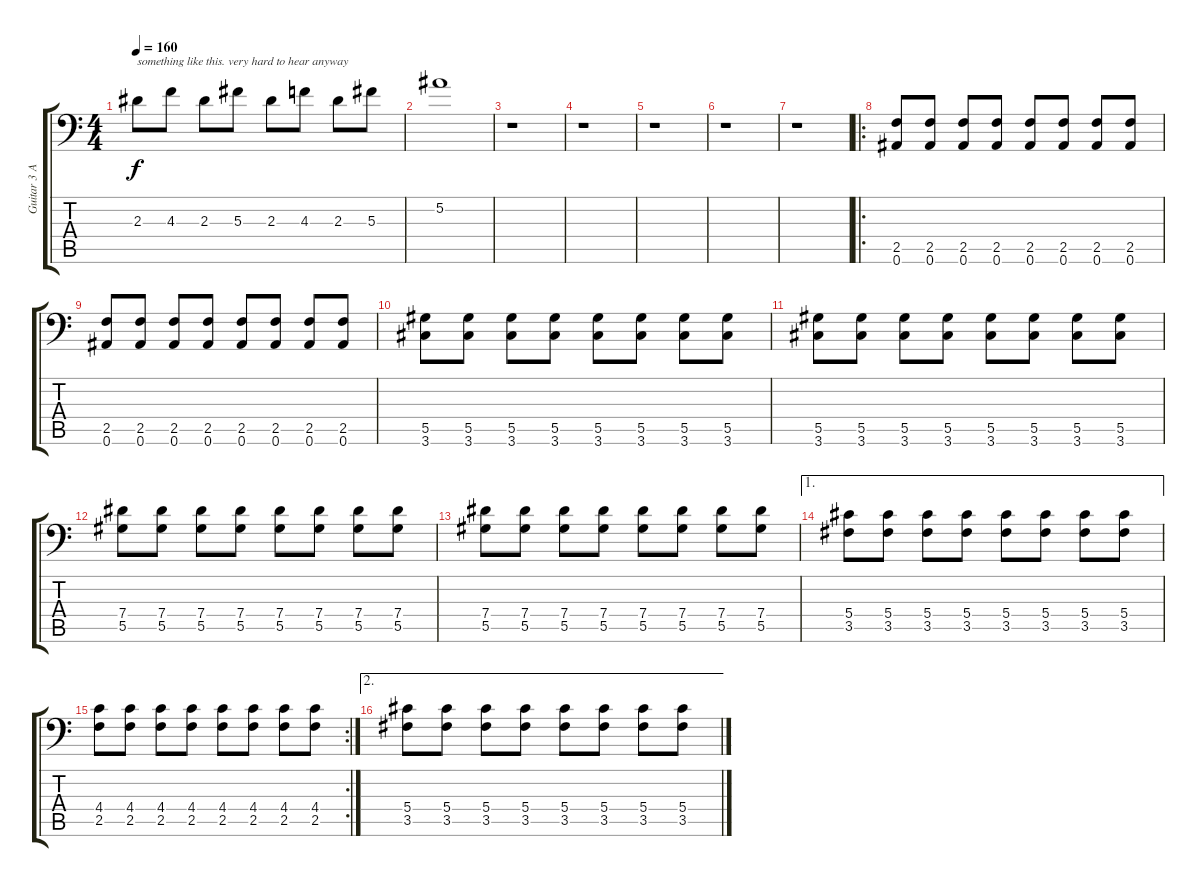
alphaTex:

\track ("Guitar 3 A#" "Guitar 3 A") {instrument distortionguitar}
\staff {score tabs}
\tuning (Bb3 F3 Db3 Ab2 Eb2 Bb1) {hide}
\ts (4 4)
\tempo 160
\clef f4
\ks c
2.3.8{txt "something like this. very hard to hear anyway" dy f} 4.3.8 2.3.8 5.3.8 2.3.8 4.3.8 2.3.8 5.3.8 |
5.2.1 |
r.1 |
r.1 |
r.1 |
r.1 |
r.1 |
\ro
(2.5 0.6).8 (2.5 0.6).8 (2.5 0.6).8 (2.5 0.6).8 (2.5 0.6).8 (2.5 0.6).8 (2.5 0.6).8 (2.5 0.6).8 |
(2.5 0.6).8 (2.5 0.6).8 (2.5 0.6).8 (2.5 0.6).8 (2.5 0.6).8 (2.5 0.6).8 (2.5 0.6).8 (2.5 0.6).8 |
(5.5 3.6).8 (5.5 3.6).8 (5.5 3.6).8 (5.5 3.6).8 (5.5 3.6).8 (5.5 3.6).8 (5.5 3.6).8 (5.5 3.6).8 |
(5.5 3.6).8 (5.5 3.6).8 (5.5 3.6).8 (5.5 3.6).8 (5.5 3.6).8 (5.5 3.6).8 (5.5 3.6).8 (5.5 3.6).8 |
(7.4 5.5).8 (7.4 5.5).8 (7.4 5.5).8 (7.4 5.5).8 (7.4 5.5).8 (7.4 5.5).8 (7.4 5.5).8 (7.4 5.5).8 |
(7.4 5.5).8 (7.4 5.5).8 (7.4 5.5).8 (7.4 5.5).8 (7.4 5.5).8 (7.4 5.5).8 (7.4 5.5).8 (7.4 5.5).8 |
\ae 1
(5.4 3.5).8 (5.4 3.5).8 (5.4 3.5).8 (5.4 3.5).8 (5.4 3.5).8 (5.4 3.5).8 (5.4 3.5).8 (5.4 3.5).8 |
\rc 2
(4.4 2.5).8 (4.4 2.5).8 (4.4 2.5).8 (4.4 2.5).8 (4.4 2.5).8 (4.4 2.5).8 (4.4 2.5).8 (4.4 2.5).8 |
\ae 2
(5.4 3.5).8 (5.4 3.5).8 (5.4 3.5).8 (5.4 3.5).8 (5.4 3.5).8 (5.4 3.5).8 (5.4 3.5).8 (5.4 3.5).8
